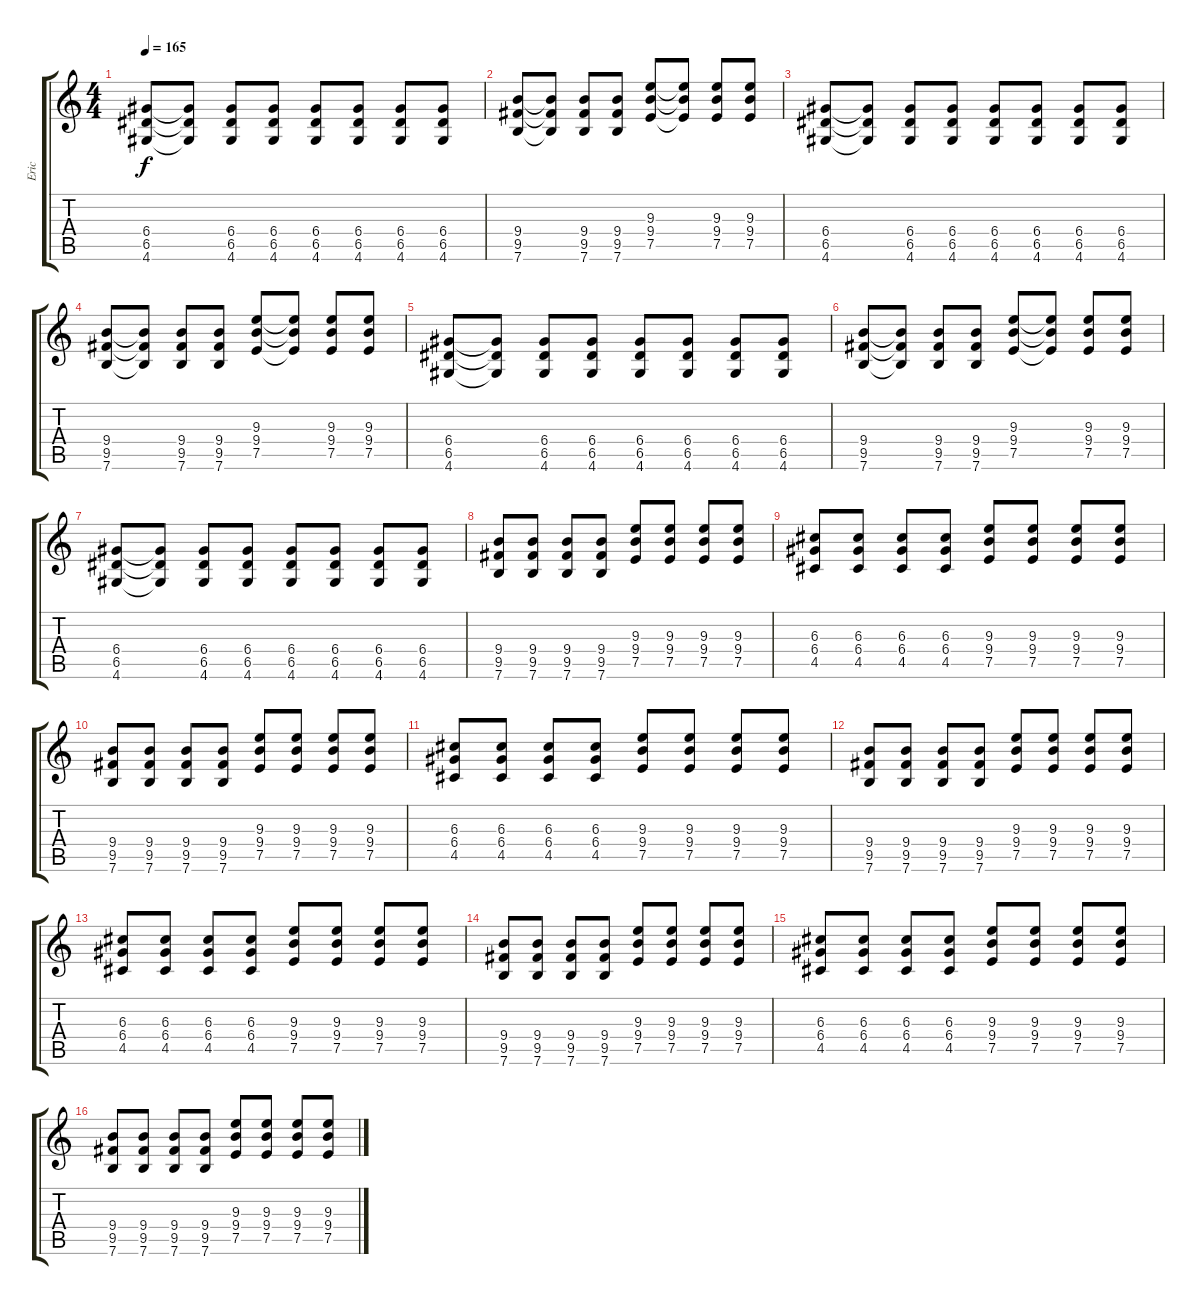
\track ("Eric" "Eric") {instrument distortionguitar}
\staff {score tabs}
\tuning (E4 B3 G3 D3 A2 E2) {hide}
\ts (4 4)
\tempo 165
\clef g2
\ks c
(6.4 6.5 4.6).8{dy f instrument distortionguitar} (6.4{t} 6.5{t} 4.6{t}).8 (6.4 6.5 4.6).8 (6.4 6.5 4.6).8 (6.4 6.5 4.6).8 (6.4 6.5 4.6).8 (6.4 6.5 4.6).8 (6.4 6.5 4.6).8 |
(9.4 9.5 7.6).8{instrument distortionguitar} (9.4{t} 9.5{t} 7.6{t}).8 (9.4 9.5 7.6).8 (9.4 9.5 7.6).8 (9.3 9.4 7.5).8 (9.3{t} 9.4{t} 7.5{t}).8 (9.3 9.4 7.5).8 (9.3 9.4 7.5).8 |
(6.4 6.5 4.6).8{instrument distortionguitar} (6.4{t} 6.5{t} 4.6{t}).8 (6.4 6.5 4.6).8 (6.4 6.5 4.6).8 (6.4 6.5 4.6).8 (6.4 6.5 4.6).8 (6.4 6.5 4.6).8 (6.4 6.5 4.6).8 |
(9.4 9.5 7.6).8{instrument distortionguitar} (9.4{t} 9.5{t} 7.6{t}).8 (9.4 9.5 7.6).8 (9.4 9.5 7.6).8 (9.3 9.4 7.5).8 (9.3{t} 9.4{t} 7.5{t}).8 (9.3 9.4 7.5).8 (9.3 9.4 7.5).8 |
(6.4 6.5 4.6).8{instrument distortionguitar} (6.4{t} 6.5{t} 4.6{t}).8 (6.4 6.5 4.6).8 (6.4 6.5 4.6).8 (6.4 6.5 4.6).8 (6.4 6.5 4.6).8 (6.4 6.5 4.6).8 (6.4 6.5 4.6).8 |
(9.4 9.5 7.6).8{instrument distortionguitar} (9.4{t} 9.5{t} 7.6{t}).8 (9.4 9.5 7.6).8 (9.4 9.5 7.6).8 (9.3 9.4 7.5).8 (9.3{t} 9.4{t} 7.5{t}).8 (9.3 9.4 7.5).8 (9.3 9.4 7.5).8 |
(6.4 6.5 4.6).8{instrument distortionguitar} (6.4{t} 6.5{t} 4.6{t}).8 (6.4 6.5 4.6).8 (6.4 6.5 4.6).8 (6.4 6.5 4.6).8 (6.4 6.5 4.6).8 (6.4 6.5 4.6).8 (6.4 6.5 4.6).8 |
(9.4 9.5 7.6).8{instrument distortionguitar} (9.4 9.5 7.6).8 (9.4 9.5 7.6).8 (9.4 9.5 7.6).8 (9.3 9.4 7.5).8 (9.3 9.4 7.5).8 (9.3 9.4 7.5).8 (9.3 9.4 7.5).8 |
(6.3 6.4 4.5).8{instrument distortionguitar} (6.3 6.4 4.5).8 (6.3 6.4 4.5).8 (6.3 6.4 4.5).8 (9.3 9.4 7.5).8 (9.3 9.4 7.5).8 (9.3 9.4 7.5).8 (9.3 9.4 7.5).8 |
(9.4 9.5 7.6).8{instrument distortionguitar} (9.4 9.5 7.6).8 (9.4 9.5 7.6).8 (9.4 9.5 7.6).8 (9.3 9.4 7.5).8 (9.3 9.4 7.5).8 (9.3 9.4 7.5).8 (9.3 9.4 7.5).8 |
(6.3 6.4 4.5).8{instrument distortionguitar} (6.3 6.4 4.5).8 (6.3 6.4 4.5).8 (6.3 6.4 4.5).8 (9.3 9.4 7.5).8 (9.3 9.4 7.5).8 (9.3 9.4 7.5).8 (9.3 9.4 7.5).8 |
(9.4 9.5 7.6).8{instrument distortionguitar} (9.4 9.5 7.6).8 (9.4 9.5 7.6).8 (9.4 9.5 7.6).8 (9.3 9.4 7.5).8 (9.3 9.4 7.5).8 (9.3 9.4 7.5).8 (9.3 9.4 7.5).8 |
(6.3 6.4 4.5).8{instrument distortionguitar} (6.3 6.4 4.5).8 (6.3 6.4 4.5).8 (6.3 6.4 4.5).8 (9.3 9.4 7.5).8 (9.3 9.4 7.5).8 (9.3 9.4 7.5).8 (9.3 9.4 7.5).8 |
(9.4 9.5 7.6).8{instrument distortionguitar} (9.4 9.5 7.6).8 (9.4 9.5 7.6).8 (9.4 9.5 7.6).8 (9.3 9.4 7.5).8 (9.3 9.4 7.5).8 (9.3 9.4 7.5).8 (9.3 9.4 7.5).8 |
(6.3 6.4 4.5).8{instrument distortionguitar} (6.3 6.4 4.5).8 (6.3 6.4 4.5).8 (6.3 6.4 4.5).8 (9.3 9.4 7.5).8 (9.3 9.4 7.5).8 (9.3 9.4 7.5).8 (9.3 9.4 7.5).8 |
(9.4 9.5 7.6).8{instrument distortionguitar} (9.4 9.5 7.6).8 (9.4 9.5 7.6).8 (9.4 9.5 7.6).8 (9.3 9.4 7.5).8 (9.3 9.4 7.5).8 (9.3 9.4 7.5).8 (9.3 9.4 7.5).8
